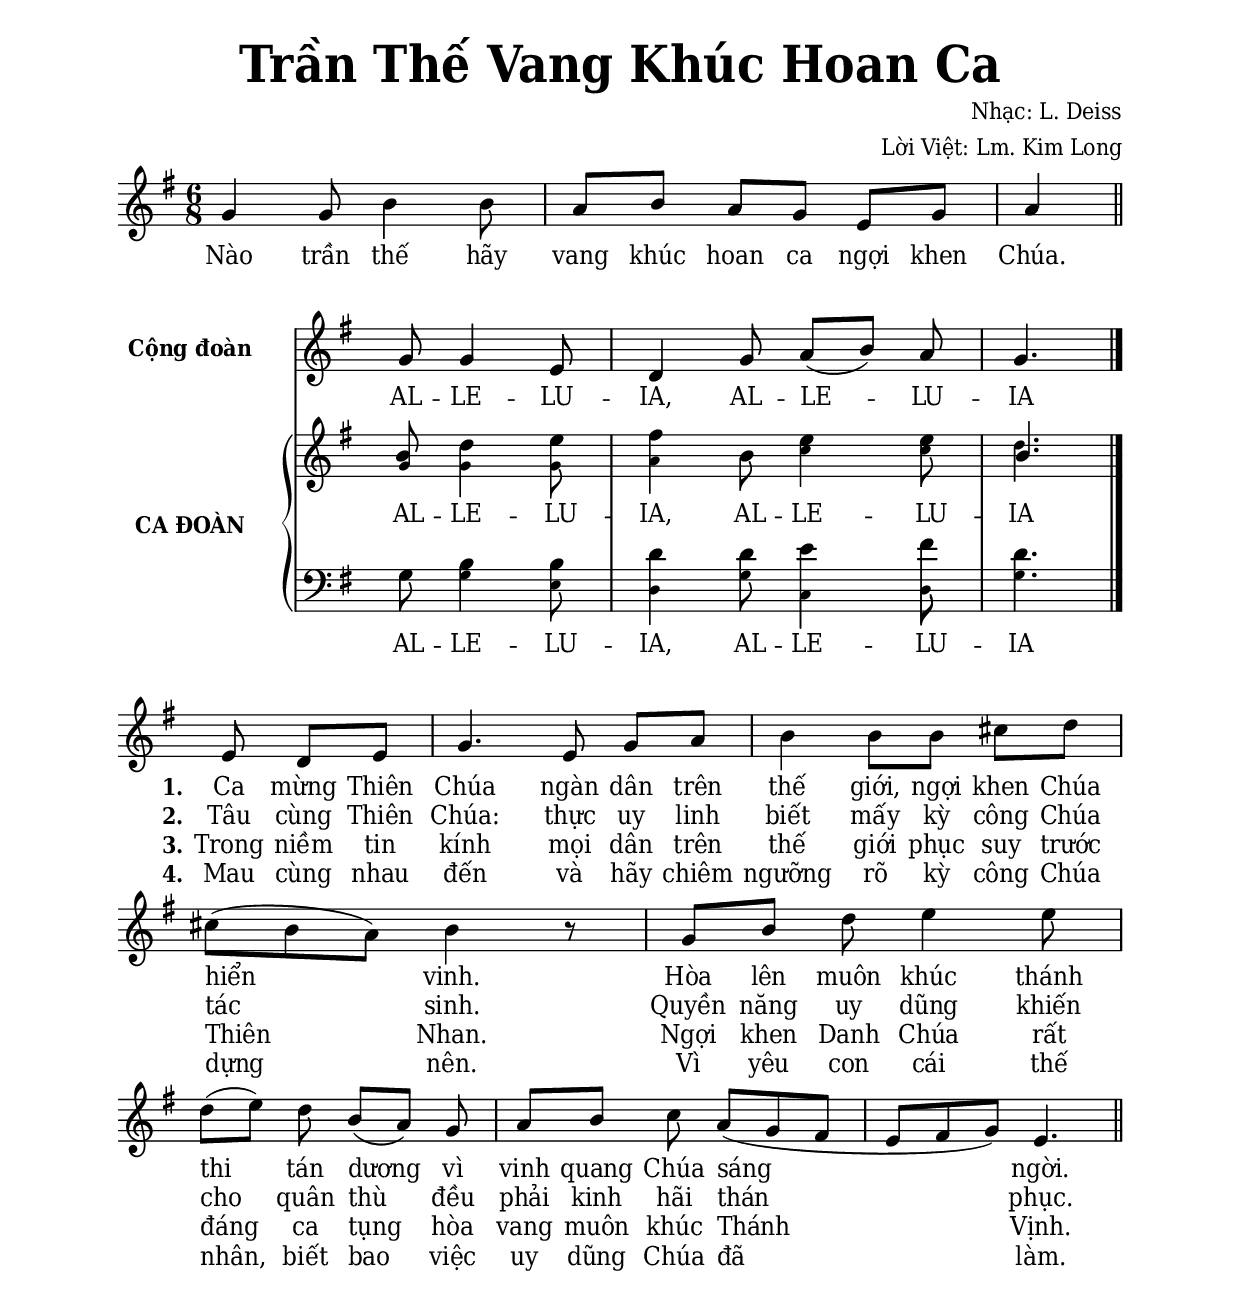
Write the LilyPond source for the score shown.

% Cài đặt chung
\version "2.22.1"
\include "english.ly"

\header {
  title = \markup { \fontsize #3 "Trần Thế Vang Khúc Hoan Ca" }
  composer = "Nhạc: L. Deiss"
  arranger = "Lời Việt: Lm. Kim Long"
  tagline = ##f
}

% Nhạc
nhacDiepKhuc = \relative c'' {
  g4 g8 b4 b8 |
  a [b] a [g] e [g] |
  a4 \bar "||"
}

nhacCongDoan = \relative c'' {
  \partial 2 g8 g4 e8 |
  d4 g8 a ([b]) a |
  g4. \bar "|."
}

nhacCaDoanSop = \relative c'' {
  b8 d4 e8 |
  fs4 b,8 e4 e8 |
  b4.
}

nhacCaDoanAlto = \relative c'' {
  g8 g4 g8 |
  a4 b8 c4 c8 |
  d4.
}

nhacCaDoanTenor = \relative c' {
  g8 b4 b8 |
  d4 d8 \override Stem.length = #15 \stemDown e4 fs8 |
  d4.
}

nhacCaDoanBas = \relative c' {
  g8 g4 e8 |
  d4 g8 c,4 d8 |
  g4.
}

nhacPhienKhuc = \relative c' {
  \set Timing.beamExceptions = #'()
  \set Timing.baseMoment = #(ly:make-moment 1/4)
  \set Timing.beatStructure = #'(1 1 1)
  \partial 4. e8 d e |
  g4. e8 g a |
  b4 b8 b cs d |
  cs ([b a]) b4 r8 |
  g b d e4 e8 |
  d (e) d b ([a]) g |
  a b c a ([g fs] |
  e [fs g]) e4. \bar "||"
}

% Lời
loiDiepKhuc = \lyricmode {
  Nào trần thế hãy vang khúc hoan ca ngợi khen Chúa.
}

loiCongDoan = \lyricmode {
  AL -- LE -- LU -- IA, AL -- LE -- LU -- IA
}

loiCaDoanSop = \lyricmode {
  AL -- LE -- LU -- IA, AL -- LE -- LU -- IA
}

loiCaDoanBas = \lyricmode {
  AL -- LE -- LU -- IA, AL -- LE -- LU -- IA
}

loiPhienKhucMot = \lyricmode {
  \set stanza = "1."
  Ca mừng Thiên Chúa ngàn dân trên thế giới,
  ngợi khen Chúa hiển vinh.
  Hòa lên muôn khúc thánh thi tán dương vì vinh quang Chúa sáng ngời.
}

loiPhienKhucHai = \lyricmode {
  \set stanza = "2."
  Tâu cùng Thiên Chúa: thực uy linh biết mấy kỳ công Chúa tác sinh.
  Quyền năng uy dũng khiến cho quân thù đều phải kinh hãi thán phục.
}

loiPhienKhucBa = \lyricmode {
  \set stanza = "3."
  Trong niềm tin kính mọi dân trên thế giới phục suy trước Thiên Nhan.
  Ngợi khen Danh Chúa rất đáng ca tụng hòa vang muôn khúc Thánh Vịnh.
}

loiPhienKhucBon = \lyricmode {
  \set stanza = "4."
  Mau cùng nhau đến và hãy chiêm ngưỡng rõ kỳ công Chúa dựng nên.
  Vì yêu con cái thế nhân,
  biết bao việc uy dũng Chúa đã làm.
}

% Dàn trang
\paper {
  #(set-paper-size "a4")
  top-margin = 20\mm
  bottom-margin = 20\mm
  left-margin = 20\mm
  right-margin = 20\mm
  indent = #0
  #(define fonts
    (make-pango-font-tree
      "Deja Vu Serif Condensed"
      "Deja Vu Serif Condensed"
      "Deja Vu Serif Condensed"
      (/ 20 20)))
  print-page-number = #f
  %page-count = #1
  %systems-per-page = 4
}

TongNhip = {
  \key g \major \time 6/8
  \set Timing.beamExceptions = #'()
  \set Timing.baseMoment = #(ly:make-moment 1/4)
}

% Đổi kích thước nốt cho bè phụ
notBePhu =
#(define-music-function (font-size music) (number? ly:music?)
   (for-some-music
     (lambda (m)
       (if (music-is-of-type? m 'rhythmic-event)
           (begin
             (set! (ly:music-property m 'tweaks)
                   (cons `(font-size . ,font-size)
                         (ly:music-property m 'tweaks)))
             #t)
           #f))
     music)
   music)

\score {
  \new ChoirStaff <<
    \new Staff
      <<
      \new Voice = beSop {
        \TongNhip \nhacDiepKhuc
      }
    >>
    \new Lyrics \lyricsto beSop \loiDiepKhuc
  >>
  \layout {
    ragged-right = ##f
    %\override Staff.TimeSignature.transparent = ##t
    \override Lyrics.LyricSpace.minimum-distance = #2.0
    \override Score.BarNumber.break-visibility = ##(#f #f #f)
    \override Score.SpacingSpanner.uniform-stretching = ##t
  } 
}

\score {
  <<
  \new Staff \with { instrumentName = \markup { \bold "Cộng đoàn" }} <<
      \clef treble
      \new Voice = congDoan {
        \TongNhip \nhacCongDoan
      }
    \new Lyrics \lyricsto congDoan \loiCongDoan
  >>
  \new PianoStaff \with { instrumentName = \markup { \bold "CA ĐOÀN" }} <<
    \new Staff \with {
        \consists "Merge_rests_engraver"
        printPartCombineTexts = ##f
      }
      <<
      \new Voice \TongNhip \partCombine 
        \nhacCaDoanSop
        \notBePhu -2 { \nhacCaDoanAlto }
      \new NullVoice = beSop \nhacCaDoanSop
      \new Lyrics \lyricsto beSop \loiCaDoanSop
      >>
    \new Staff \with {
        \consists "Merge_rests_engraver"
        printPartCombineTexts = ##f
      }
      <<
        \clef "bass"
        \new Voice \TongNhip \partCombine 
        \nhacCaDoanTenor
        \notBePhu -2 { \nhacCaDoanBas }
      \new NullVoice = beBas \nhacCaDoanTenor
      \new Lyrics \lyricsto beBas \loiCaDoanBas
    >>
  >>
  >>
  \layout {
    ragged-right = ##f
    indent = 30
    \override Staff.TimeSignature.transparent = ##t
    \override Lyrics.LyricSpace.minimum-distance = #1.5
    \override LyricHyphen.minimum-distance = #1.5
    \override Score.BarNumber.break-visibility = ##(#f #f #f)
    \override Score.SpacingSpanner.uniform-stretching = ##t
  }
}



\score {
  \new ChoirStaff <<
    \new Staff
      <<
      \new Voice = beSop {
        \TongNhip \nhacPhienKhuc
      }
    >>
    \new Lyrics \lyricsto beSop \loiPhienKhucMot
    \new Lyrics \lyricsto beSop \loiPhienKhucHai
    \new Lyrics \lyricsto beSop \loiPhienKhucBa
    \new Lyrics \lyricsto beSop \loiPhienKhucBon
  >>
  \layout {
    \override Staff.TimeSignature.transparent = ##t
    \override Lyrics.LyricSpace.minimum-distance = #1
    \override Score.BarNumber.break-visibility = ##(#f #f #f)
    \override Score.SpacingSpanner.uniform-stretching = ##t
  } 
}
